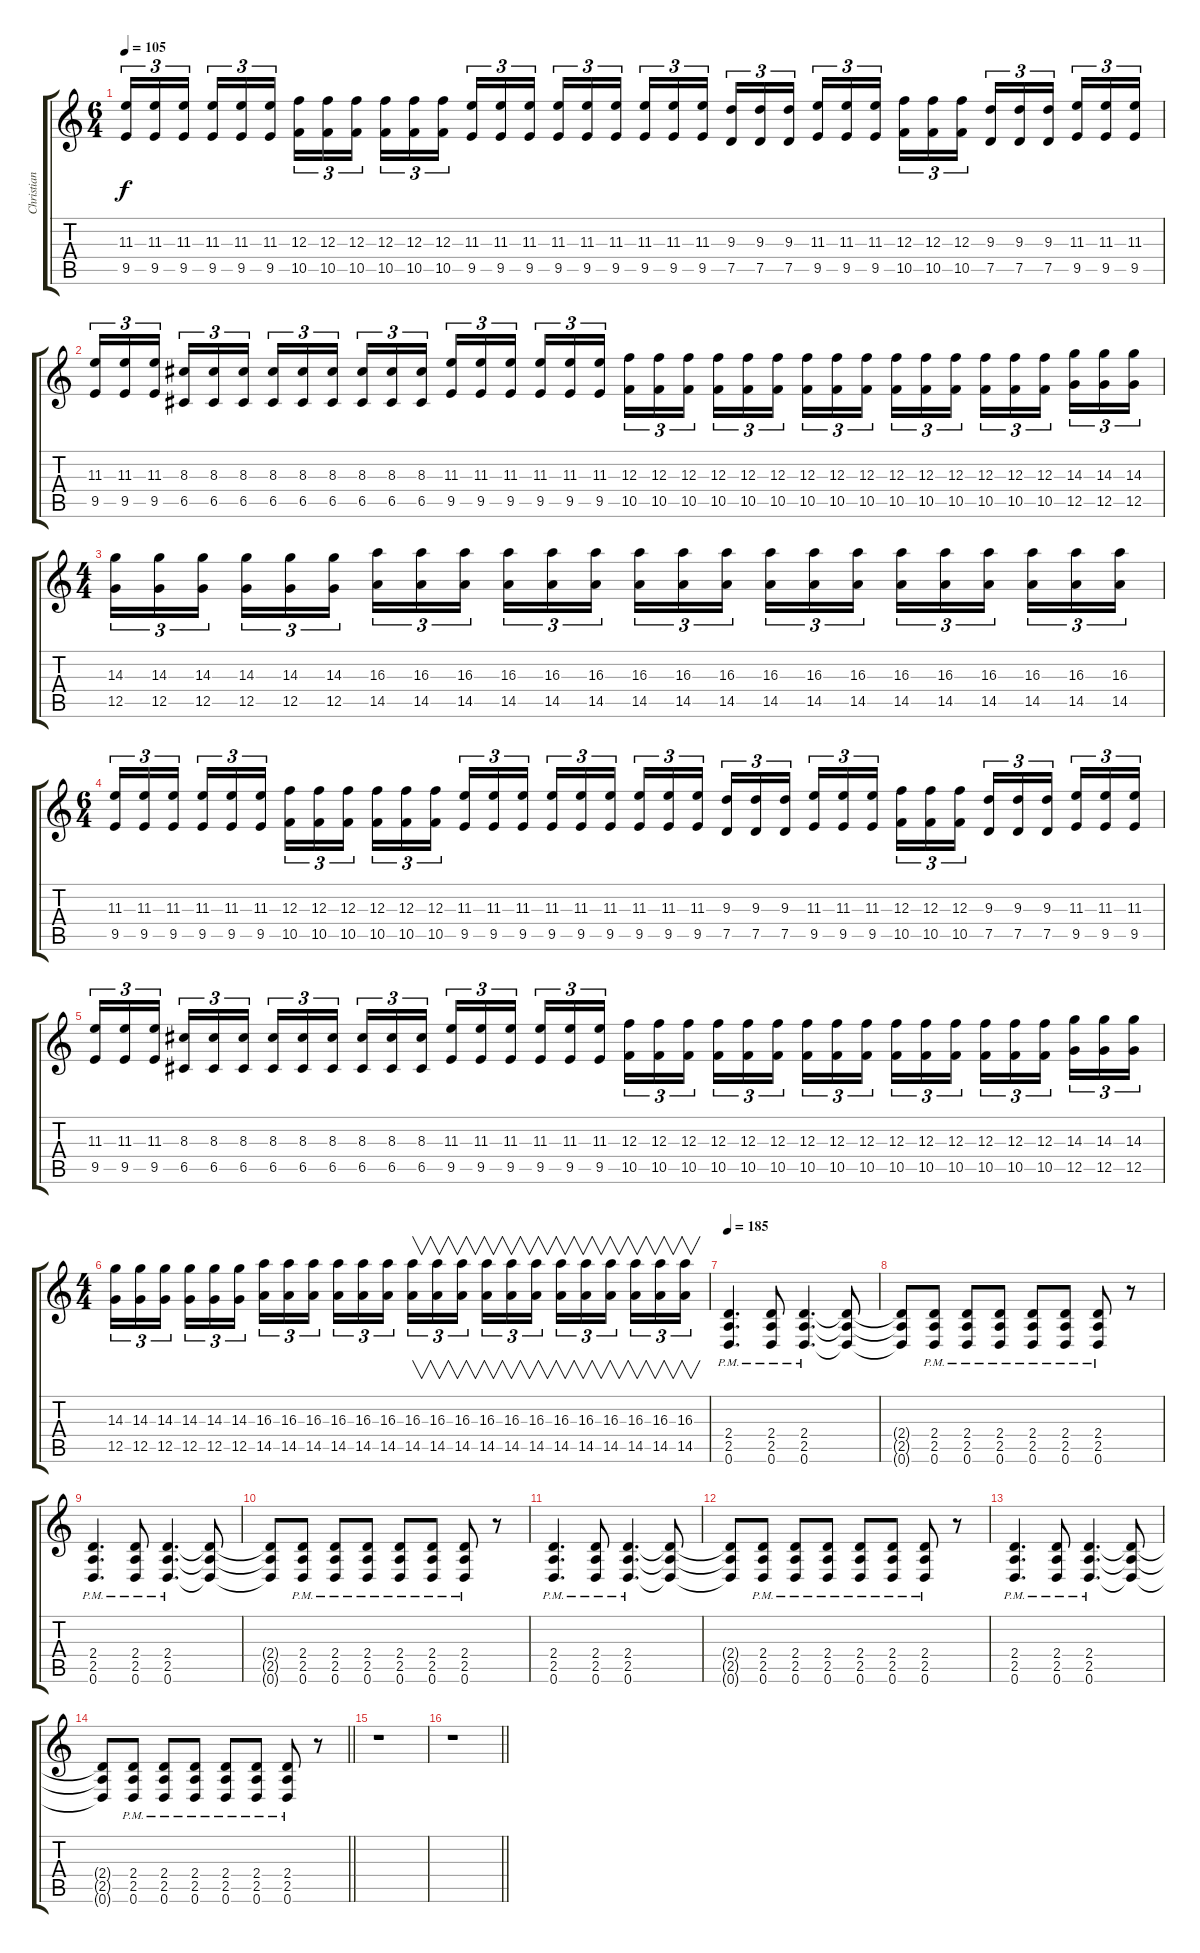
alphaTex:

\track ("Christian Andreu" "Christian ") {instrument distortionguitar}
\staff {score tabs}
\tuning (D4 A3 F3 C3 G2 D2) {hide}
\ts (6 4)
\tempo 105
\clef g2
\ks c
(11.3 9.5).16{tu (3 2) dy f} (11.3 9.5).16{tu (3 2)} (11.3 9.5).16{tu (3 2) beam splitsecondary} (11.3 9.5).16{tu (3 2)} (11.3 9.5).16{tu (3 2)} (11.3 9.5).16{tu (3 2) beam splitsecondary} (12.3 10.5).16{tu (3 2)} (12.3 10.5).16{tu (3 2)} (12.3 10.5).16{tu (3 2) beam splitsecondary} (12.3 10.5).16{tu (3 2)} (12.3 10.5).16{tu (3 2)} (12.3 10.5).16{tu (3 2) beam splitsecondary} (11.3 9.5).16{tu (3 2)} (11.3 9.5).16{tu (3 2)} (11.3 9.5).16{tu (3 2) beam splitsecondary} (11.3 9.5).16{tu (3 2)} (11.3 9.5).16{tu (3 2)} (11.3 9.5).16{tu (3 2)} (11.3 9.5).16{tu (3 2)} (11.3 9.5).16{tu (3 2)} (11.3 9.5).16{tu (3 2) beam splitsecondary} (9.3 7.5).16{tu (3 2)} (9.3 7.5).16{tu (3 2)} (9.3 7.5).16{tu (3 2) beam splitsecondary} (11.3 9.5).16{tu (3 2)} (11.3 9.5).16{tu (3 2)} (11.3 9.5).16{tu (3 2) beam splitsecondary} (12.3 10.5).16{tu (3 2)} (12.3 10.5).16{tu (3 2)} (12.3 10.5).16{tu (3 2) beam splitsecondary} (9.3 7.5).16{tu (3 2)} (9.3 7.5).16{tu (3 2)} (9.3 7.5).16{tu (3 2) beam splitsecondary} (11.3 9.5).16{tu (3 2)} (11.3 9.5).16{tu (3 2)} (11.3 9.5).16{tu (3 2)} |
(11.3 9.5).16{tu (3 2)} (11.3 9.5).16{tu (3 2)} (11.3 9.5).16{tu (3 2) beam splitsecondary} (8.3 6.5).16{tu (3 2)} (8.3 6.5).16{tu (3 2)} (8.3 6.5).16{tu (3 2) beam splitsecondary} (8.3 6.5).16{tu (3 2)} (8.3 6.5).16{tu (3 2)} (8.3 6.5).16{tu (3 2) beam splitsecondary} (8.3 6.5).16{tu (3 2)} (8.3 6.5).16{tu (3 2)} (8.3 6.5).16{tu (3 2) beam splitsecondary} (11.3 9.5).16{tu (3 2)} (11.3 9.5).16{tu (3 2)} (11.3 9.5).16{tu (3 2) beam splitsecondary} (11.3 9.5).16{tu (3 2)} (11.3 9.5).16{tu (3 2)} (11.3 9.5).16{tu (3 2)} (12.3 10.5).16{tu (3 2)} (12.3 10.5).16{tu (3 2)} (12.3 10.5).16{tu (3 2) beam splitsecondary} (12.3 10.5).16{tu (3 2)} (12.3 10.5).16{tu (3 2)} (12.3 10.5).16{tu (3 2) beam splitsecondary} (12.3 10.5).16{tu (3 2)} (12.3 10.5).16{tu (3 2)} (12.3 10.5).16{tu (3 2) beam splitsecondary} (12.3 10.5).16{tu (3 2)} (12.3 10.5).16{tu (3 2)} (12.3 10.5).16{tu (3 2) beam splitsecondary} (12.3 10.5).16{tu (3 2)} (12.3 10.5).16{tu (3 2)} (12.3 10.5).16{tu (3 2) beam splitsecondary} (14.3 12.5).16{tu (3 2)} (14.3 12.5).16{tu (3 2)} (14.3 12.5).16{tu (3 2)} |
\ts (4 4)
(14.3 12.5).16{tu (3 2)} (14.3 12.5).16{tu (3 2)} (14.3 12.5).16{tu (3 2) beam splitsecondary} (14.3 12.5).16{tu (3 2)} (14.3 12.5).16{tu (3 2)} (14.3 12.5).16{tu (3 2)} (16.3 14.5).16{tu (3 2)} (16.3 14.5).16{tu (3 2)} (16.3 14.5).16{tu (3 2) beam splitsecondary} (16.3 14.5).16{tu (3 2)} (16.3 14.5).16{tu (3 2)} (16.3 14.5).16{tu (3 2)} (16.3 14.5).16{tu (3 2)} (16.3 14.5).16{tu (3 2)} (16.3 14.5).16{tu (3 2) beam splitsecondary} (16.3 14.5).16{tu (3 2)} (16.3 14.5).16{tu (3 2)} (16.3 14.5).16{tu (3 2)} (16.3 14.5).16{tu (3 2)} (16.3 14.5).16{tu (3 2)} (16.3 14.5).16{tu (3 2) beam splitsecondary} (16.3 14.5).16{tu (3 2)} (16.3 14.5).16{tu (3 2)} (16.3 14.5).16{tu (3 2)} |
\ts (6 4)
(11.3 9.5).16{tu (3 2)} (11.3 9.5).16{tu (3 2)} (11.3 9.5).16{tu (3 2) beam splitsecondary} (11.3 9.5).16{tu (3 2)} (11.3 9.5).16{tu (3 2)} (11.3 9.5).16{tu (3 2) beam splitsecondary} (12.3 10.5).16{tu (3 2)} (12.3 10.5).16{tu (3 2)} (12.3 10.5).16{tu (3 2) beam splitsecondary} (12.3 10.5).16{tu (3 2)} (12.3 10.5).16{tu (3 2)} (12.3 10.5).16{tu (3 2) beam splitsecondary} (11.3 9.5).16{tu (3 2)} (11.3 9.5).16{tu (3 2)} (11.3 9.5).16{tu (3 2) beam splitsecondary} (11.3 9.5).16{tu (3 2)} (11.3 9.5).16{tu (3 2)} (11.3 9.5).16{tu (3 2)} (11.3 9.5).16{tu (3 2)} (11.3 9.5).16{tu (3 2)} (11.3 9.5).16{tu (3 2) beam splitsecondary} (9.3 7.5).16{tu (3 2)} (9.3 7.5).16{tu (3 2)} (9.3 7.5).16{tu (3 2) beam splitsecondary} (11.3 9.5).16{tu (3 2)} (11.3 9.5).16{tu (3 2)} (11.3 9.5).16{tu (3 2) beam splitsecondary} (12.3 10.5).16{tu (3 2)} (12.3 10.5).16{tu (3 2)} (12.3 10.5).16{tu (3 2) beam splitsecondary} (9.3 7.5).16{tu (3 2)} (9.3 7.5).16{tu (3 2)} (9.3 7.5).16{tu (3 2) beam splitsecondary} (11.3 9.5).16{tu (3 2)} (11.3 9.5).16{tu (3 2)} (11.3 9.5).16{tu (3 2)} |
(11.3 9.5).16{tu (3 2)} (11.3 9.5).16{tu (3 2)} (11.3 9.5).16{tu (3 2) beam splitsecondary} (8.3 6.5).16{tu (3 2)} (8.3 6.5).16{tu (3 2)} (8.3 6.5).16{tu (3 2) beam splitsecondary} (8.3 6.5).16{tu (3 2)} (8.3 6.5).16{tu (3 2)} (8.3 6.5).16{tu (3 2) beam splitsecondary} (8.3 6.5).16{tu (3 2)} (8.3 6.5).16{tu (3 2)} (8.3 6.5).16{tu (3 2) beam splitsecondary} (11.3 9.5).16{tu (3 2)} (11.3 9.5).16{tu (3 2)} (11.3 9.5).16{tu (3 2) beam splitsecondary} (11.3 9.5).16{tu (3 2)} (11.3 9.5).16{tu (3 2)} (11.3 9.5).16{tu (3 2)} (12.3 10.5).16{tu (3 2)} (12.3 10.5).16{tu (3 2)} (12.3 10.5).16{tu (3 2) beam splitsecondary} (12.3 10.5).16{tu (3 2)} (12.3 10.5).16{tu (3 2)} (12.3 10.5).16{tu (3 2) beam splitsecondary} (12.3 10.5).16{tu (3 2)} (12.3 10.5).16{tu (3 2)} (12.3 10.5).16{tu (3 2) beam splitsecondary} (12.3 10.5).16{tu (3 2)} (12.3 10.5).16{tu (3 2)} (12.3 10.5).16{tu (3 2) beam splitsecondary} (12.3 10.5).16{tu (3 2)} (12.3 10.5).16{tu (3 2)} (12.3 10.5).16{tu (3 2) beam splitsecondary} (14.3 12.5).16{tu (3 2)} (14.3 12.5).16{tu (3 2)} (14.3 12.5).16{tu (3 2)} |
\ts (4 4)
(14.3 12.5).16{tu (3 2)} (14.3 12.5).16{tu (3 2)} (14.3 12.5).16{tu (3 2) beam splitsecondary} (14.3 12.5).16{tu (3 2)} (14.3 12.5).16{tu (3 2)} (14.3 12.5).16{tu (3 2)} (16.3 14.5).16{tu (3 2)} (16.3 14.5).16{tu (3 2)} (16.3 14.5).16{tu (3 2) beam splitsecondary} (16.3 14.5).16{tu (3 2)} (16.3 14.5).16{tu (3 2)} (16.3 14.5).16{tu (3 2)} (16.3 14.5).16{v tu (3 2)} (16.3 14.5).16{v tu (3 2)} (16.3 14.5).16{v tu (3 2) beam splitsecondary} (16.3 14.5).16{v tu (3 2)} (16.3 14.5).16{v tu (3 2)} (16.3 14.5).16{v tu (3 2)} (16.3 14.5).16{v tu (3 2)} (16.3 14.5).16{v tu (3 2)} (16.3 14.5).16{v tu (3 2) beam splitsecondary} (16.3 14.5).16{v tu (3 2)} (16.3 14.5).16{v tu (3 2)} (16.3 14.5).16{v tu (3 2)} |
\tempo 185
(2.4{pm} 2.5{pm} 0.6{pm}).4{d} (2.4{pm} 2.5{pm} 0.6{pm}).8 (2.4{pm} 2.5{pm} 0.6{pm}).4{d} (2.4{t} 2.5{t} 0.6{t}).8 |
(2.4{t} 2.5{t} 0.6{t}).8 (2.4{pm} 2.5{pm} 0.6{pm}).8 (2.4{pm} 2.5{pm} 0.6{pm}).8 (2.4{pm} 2.5{pm} 0.6{pm}).8 (2.4{pm} 2.5{pm} 0.6{pm}).8 (2.4{pm} 2.5{pm} 0.6{pm}).8 (2.4{pm} 2.5{pm} 0.6{pm}).8 r.8 |
(2.4{pm} 2.5{pm} 0.6{pm}).4{d} (2.4{pm} 2.5{pm} 0.6{pm}).8 (2.4{pm} 2.5{pm} 0.6{pm}).4{d} (2.4{t} 2.5{t} 0.6{t}).8 |
(2.4{t} 2.5{t} 0.6{t}).8 (2.4{pm} 2.5{pm} 0.6{pm}).8 (2.4{pm} 2.5{pm} 0.6{pm}).8 (2.4{pm} 2.5{pm} 0.6{pm}).8 (2.4{pm} 2.5{pm} 0.6{pm}).8 (2.4{pm} 2.5{pm} 0.6{pm}).8 (2.4{pm} 2.5{pm} 0.6{pm}).8 r.8 |
(2.4{pm} 2.5{pm} 0.6{pm}).4{d} (2.4{pm} 2.5{pm} 0.6{pm}).8 (2.4{pm} 2.5{pm} 0.6{pm}).4{d} (2.4{t} 2.5{t} 0.6{t}).8 |
(2.4{t} 2.5{t} 0.6{t}).8 (2.4{pm} 2.5{pm} 0.6{pm}).8 (2.4{pm} 2.5{pm} 0.6{pm}).8 (2.4{pm} 2.5{pm} 0.6{pm}).8 (2.4{pm} 2.5{pm} 0.6{pm}).8 (2.4{pm} 2.5{pm} 0.6{pm}).8 (2.4{pm} 2.5{pm} 0.6{pm}).8 r.8 |
(2.4{pm} 2.5{pm} 0.6{pm}).4{d} (2.4{pm} 2.5{pm} 0.6{pm}).8 (2.4{pm} 2.5{pm} 0.6{pm}).4{d} (2.4{t} 2.5{t} 0.6{t}).8 |
\barLineRight lightlight
(2.4{t} 2.5{t} 0.6{t}).8 (2.4{pm} 2.5{pm} 0.6{pm}).8 (2.4{pm} 2.5{pm} 0.6{pm}).8 (2.4{pm} 2.5{pm} 0.6{pm}).8 (2.4{pm} 2.5{pm} 0.6{pm}).8 (2.4{pm} 2.5{pm} 0.6{pm}).8 (2.4{pm} 2.5{pm} 0.6{pm}).8 r.8 |
r.1 |
\barLineRight lightlight
r.1
